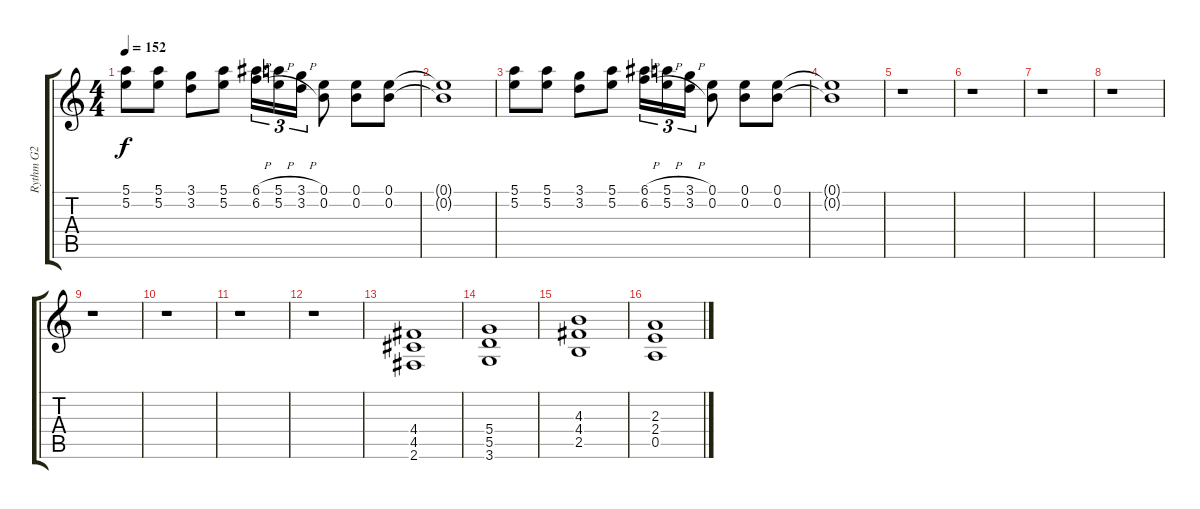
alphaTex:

\track ("Rythm G2" "Rythm G2") {instrument overdrivenguitar}
\staff {score tabs}
\tuning (E4 B3 G3 D3 A2 E2) {hide}
\ts (4 4)
\tempo 152
\clef g2
\ks c
(5.1 5.2).8{dy f} (5.1 5.2).8 (3.1 3.2).8 (5.1 5.2).8 (6.1{h} 6.2{h}).16{tu (3 2)} (5.1{h} 5.2{h}).16{tu (3 2)} (3.1{h} 3.2{h}).16{tu (3 2)} (0.1 0.2).8 (0.1 0.2).8 (0.1 0.2).8 |
(0.1{t} 0.2{t}).1 |
(5.1 5.2).8 (5.1 5.2).8 (3.1 3.2).8 (5.1 5.2).8 (6.1{h} 6.2{h}).16{tu (3 2)} (5.1{h} 5.2{h}).16{tu (3 2)} (3.1{h} 3.2{h}).16{tu (3 2)} (0.1 0.2).8 (0.1 0.2).8 (0.1 0.2).8 |
(0.1{t} 0.2{t}).1 |
r.1 |
r.1 |
r.1 |
r.1 |
r.1 |
r.1 |
r.1 |
r.1 |
(4.4 4.5 2.6).1 |
(5.4 5.5 3.6).1 |
(4.3 4.4 2.5).1 |
(2.3 2.4 0.5).1
